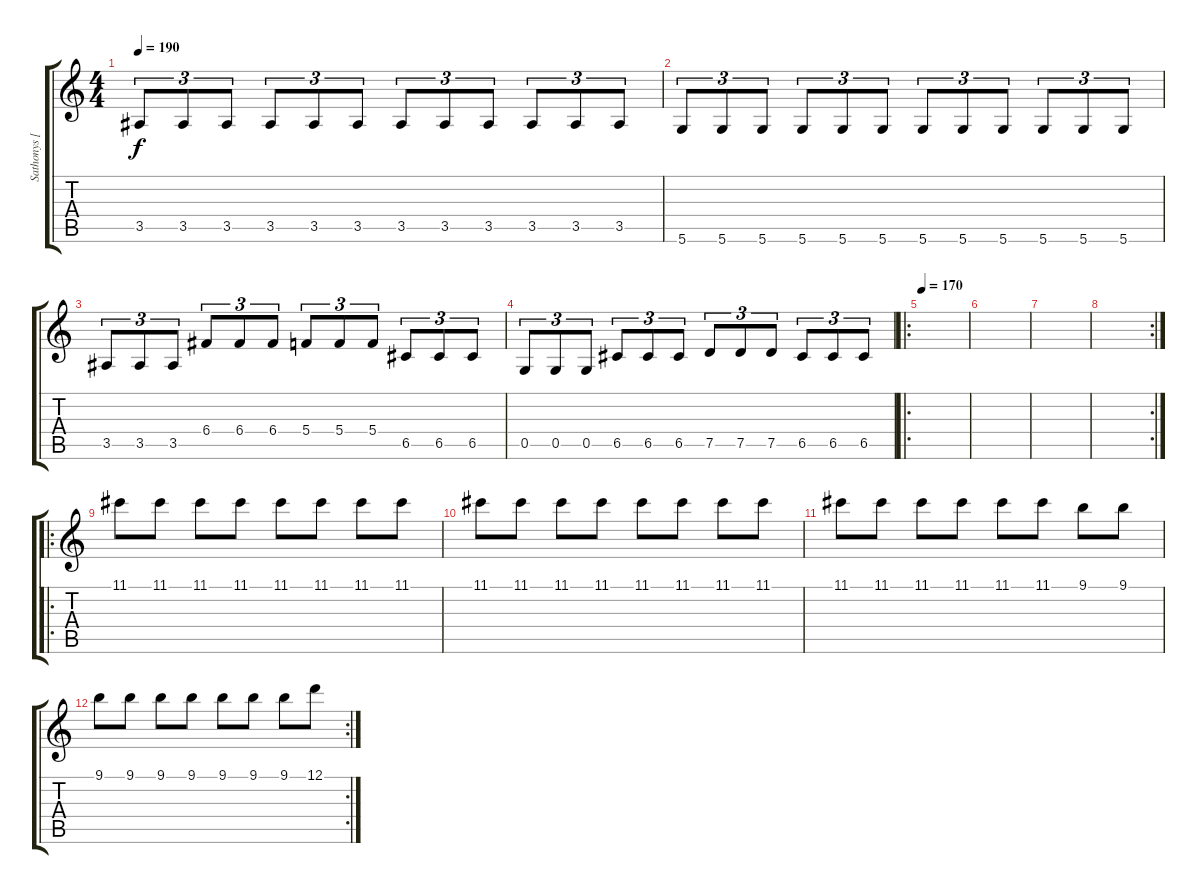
\track ("Sathonys [Additional Guitar]" "Sathonys [") {instrument distortionguitar}
\staff {score tabs}
\tuning (D4 A3 F3 C3 G2 D2) {hide}
\ts (4 4)
\tempo 190
\clef g2
\ks c
3.5.8{tu (3 2) dy f} 3.5.8{tu (3 2)} 3.5.8{tu (3 2)} 3.5.8{tu (3 2)} 3.5.8{tu (3 2)} 3.5.8{tu (3 2)} 3.5.8{tu (3 2)} 3.5.8{tu (3 2)} 3.5.8{tu (3 2)} 3.5.8{tu (3 2)} 3.5.8{tu (3 2)} 3.5.8{tu (3 2)} |
5.6.8{tu (3 2)} 5.6.8{tu (3 2)} 5.6.8{tu (3 2)} 5.6.8{tu (3 2)} 5.6.8{tu (3 2)} 5.6.8{tu (3 2)} 5.6.8{tu (3 2)} 5.6.8{tu (3 2)} 5.6.8{tu (3 2)} 5.6.8{tu (3 2)} 5.6.8{tu (3 2)} 5.6.8{tu (3 2)} |
3.5.8{tu (3 2)} 3.5.8{tu (3 2)} 3.5.8{tu (3 2)} 6.4.8{tu (3 2)} 6.4.8{tu (3 2)} 6.4.8{tu (3 2)} 5.4.8{tu (3 2)} 5.4.8{tu (3 2)} 5.4.8{tu (3 2)} 6.5.8{tu (3 2)} 6.5.8{tu (3 2)} 6.5.8{tu (3 2)} |
0.5.8{tu (3 2)} 0.5.8{tu (3 2)} 0.5.8{tu (3 2)} 6.5.8{tu (3 2)} 6.5.8{tu (3 2)} 6.5.8{tu (3 2)} 7.5.8{tu (3 2)} 7.5.8{tu (3 2)} 7.5.8{tu (3 2)} 6.5.8{tu (3 2)} 6.5.8{tu (3 2)} 6.5.8{tu (3 2)} |
\ro
\tempo 170
|
|
|
\rc 2
|
\ro
11.1.8{volume 8} 11.1.8 11.1.8 11.1.8 11.1.8 11.1.8 11.1.8 11.1.8 |
11.1.8 11.1.8 11.1.8 11.1.8 11.1.8 11.1.8 11.1.8 11.1.8 |
11.1.8 11.1.8 11.1.8 11.1.8 11.1.8 11.1.8 9.1.8 9.1.8 |
\rc 2
9.1.8 9.1.8 9.1.8 9.1.8 9.1.8 9.1.8 9.1.8 12.1.8
